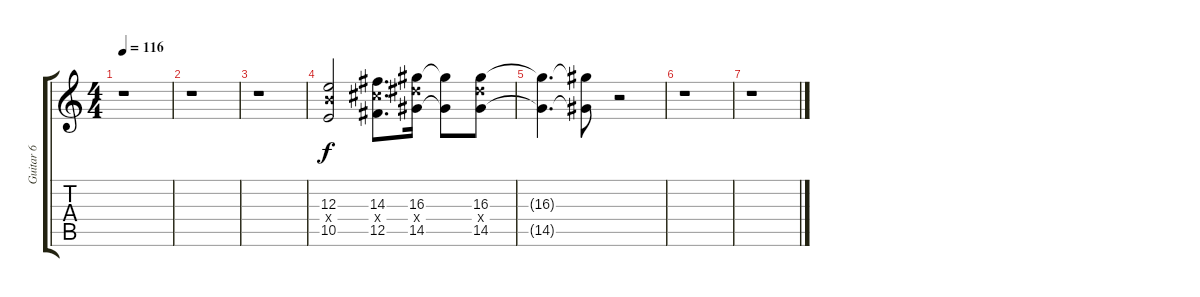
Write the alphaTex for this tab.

\track ("Guitar 6" "Guitar 6") {instrument distortionguitar}
\staff {score tabs}
\tuning (Db4 Ab3 E3 B2 Gb2 Db2) {hide}
\ts (4 4)
\tempo 116
\clef g2
\ks c
r.1{dy f} |
r.1 |
r.1 |
(12.3 12.4{x} 10.5).2 (14.3 14.4{x} 12.5).8{d} (16.3 16.4{x} 14.5).16 (16.3{t} 14.5{t}).8 (16.3 16.4{x} 14.5).8 |
(16.3{t} 14.5{t}).4{d} (16.3{t} 14.5{t}).8 r.2 |
r.1 |
r.1
